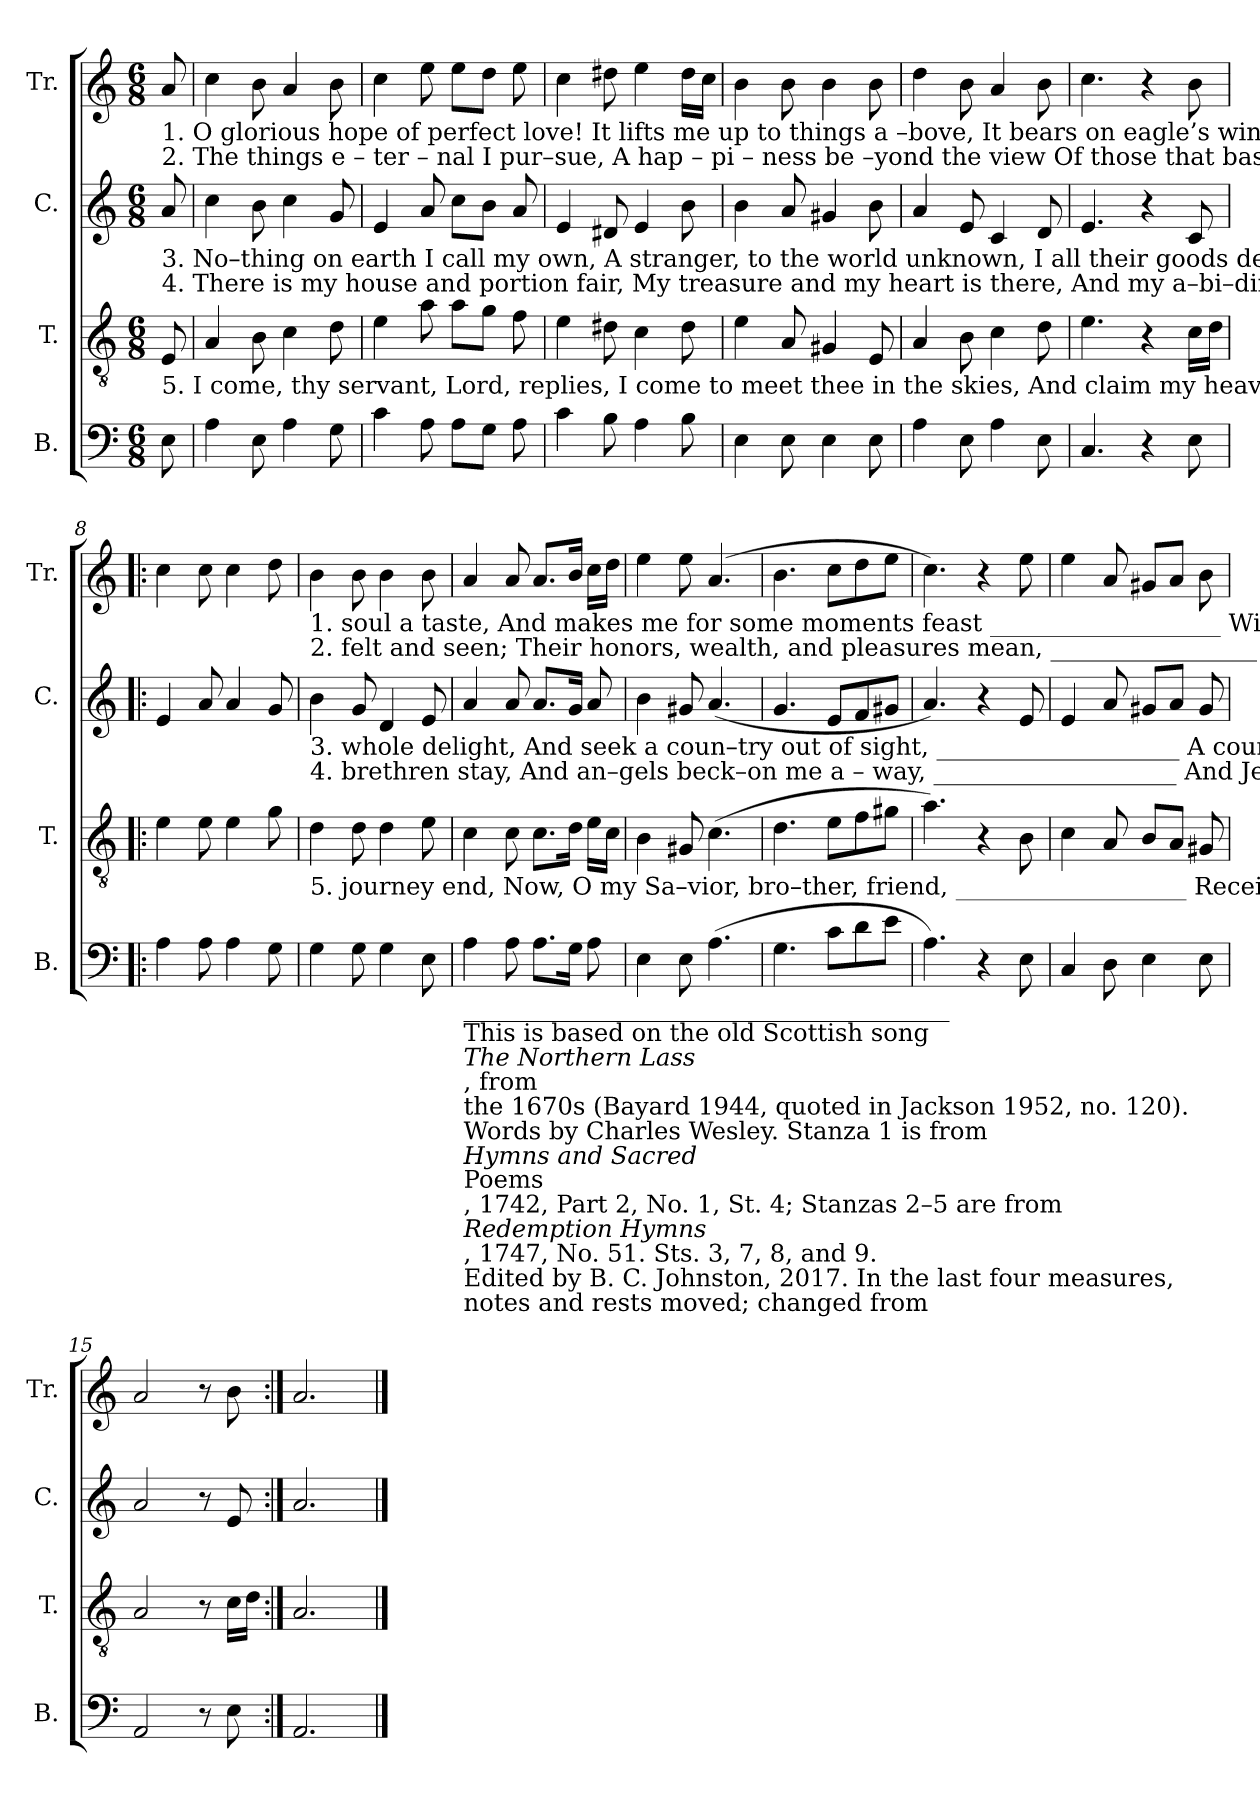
**kern	**kern	**kern	**kern
*part4	*part3	*part2	*part1
*staff4	*staff3	*staff2	*staff1
*I"B.	*I"T.	*I"C.	*I"Tr.
*I'B.	*I'T.	*I'C.	*I'Tr.
*clefF4	*clefGv2	*clefG2	*clefG2
*k[]	*k[]	*k[]	*k[]
*M6/8	*M6/8	*M6/8	*M6/8
*MM100	*MM100	*MM100	*MM100
=1	=1	=1	=1
!	!	!	!LO:TX:b:t=1. O   glorious   hope  of  perfect   love!    It     lifts    me  up   to      things   a –bove,  It   bears  on  eagle’s  wings,       It        gives  my  ravished
!	!	!	!LO:TX:b:t=2. The   things  e – ter – nal   I  pur–sue,    A    hap – pi – ness  be –yond   the  view   Of  those  that  basely pant      For    things  by   na–ture
!	!	!LO:TX:b:t=3. No–thing  on  earth  I  call  my own,   A    stranger,   to   the   world  unknown,     I   all   their  goods  despise;        I           trample  on  their	!
!	!	!LO:TX:b:t=4. There is  my house and portion fair,   My  treasure  and  my  heart    is   there,     And  my  a–bi–ding  home&colon;       For       me   my  el –der	!
!	!LO:TX:b:t=5. I   come,   thy  servant,  Lord, replies,  I   come   to   meet   thee   in   the   skies,  And claim my heavenly rest&colon;   Now      let  the  pil–grim's	!	!
8E\	8E/	8a/	8a/
=2	=2	=2	=2
4A\	4A/	4cc\	4cc\
8E\	8B\	8b\	8b\
4A\	4c\	4cc\	4a/
8G\	8d\	8g/	8b\
=3	=3	=3	=3
4c\	4e\	4e/	4cc\
8A\	8a\	8a/	8ee\
8A\L	8a\L	8cc\L	8ee\L
8G\J	8g\J	8b\J	8dd\J
8A\	8f\	8a/	8ee\
=4	=4	=4	=4
4c\	4e\	4e/	4cc\
8B\	8d#X\	8d#X/	8dd#X\
4A\	4c\	4e/	4ee\
8B\	8d#\	8b\	16dd#\LL
.	.	.	16cc\JJ
=5	=5	=5	=5
4E\	4e\	4b\	4b\
8E\	8A/	8a/	8b\
4E\	4G#X/	4g#X/	4b\
8E\	8E/	8b\	8b\
=6	=6	=6	=6
4A\	4A/	4a/	4dd\
8E\	8B\	8e/	8b\
4A\	4c\	4c/	4a/
8E\	8d\	8d/	8b\
=7	=7	=7	=7
4.C/	4.e\	4.e/	4.cc\
4r	4r	4r	4r
8E\	16c\LL	8c/	8b\
.	16d\JJ	.	.
=8!|:	=8!|:	=8!|:	=8!|:
4A\	4e\	4e/	4cc\
8A\	8e\	8a/	8cc\
4A\	4e\	4a/	4cc\
8G\	8g\	8g/	8dd\
!!LO:LB:g=z
=9	=9	=9	=9
!	!	!	!LO:TX:b:t=1. soul a taste,  And  makes me for some moments  feast ___________________   With  Je–sus,     priests    and   kings.           It
!	!	!	!LO:TX:b:t=2. felt and seen; Their honors, wealth, and pleasures mean, _________________       I       neither      have,     nor   want.         For
!	!	!LO:TX:b:t=3. whole  delight,  And seek a coun–try  out   of   sight, ____________________    A      country       in         the     skies.           I	!
!	!	!LO:TX:b:t=4. brethren  stay,   And  an–gels  beck–on me  a –  way,  ____________________   And   Je – sus     bids       me     come.        For	!
!	!LO:TX:b:t=5. journey end,  Now,  O  my  Sa–vior,  bro–ther,  friend, ___________________   Receive   me      to           thy   breast.       Now	!	!
4G\	4d\	4b\	4b\
8G\	8d\	8g/	8b\
4G\	4d\	4d/	4b\
8E\	8e\	8e/	8b\
=10	=10	=10	=10
!LO:TX:b:t=________________________________________	!	!	!
!LO:TX:b:t=This is based on the old Scottish song	!	!	!
!LO:TX:b:i:t=The Northern Lass	!	!	!
!LO:TX:b:t=, from	!	!	!
!LO:TX:b:t=the 1670s  (Bayard 1944, quoted in Jackson 1952, no. 120).	!	!	!
!LO:TX:b:t=Words by Charles Wesley. Stanza 1 is from	!	!	!
!LO:TX:b:i:t=Hymns and Sacred	!	!	!
!LO:TX:b:t=Poems	!	!	!
!LO:TX:b:t=, 1742, Part 2, No. 1, St. 4; Stanzas 2–5 are from	!	!	!
!LO:TX:b:i:t=Redemption Hymns	!	!	!
!LO:TX:b:t=, 1747, No. 51. Sts. 3, 7, 8, and 9.	!	!	!
!LO:TX:b:t=Edited by B. C. Johnston, 2017. In the last four measures,	!	!	!
!LO:TX:b:t=notes and rests moved; changed from	!	!	!
4A\	4c\	4a/	4a/
8A\	8c\	8a/	8a/
8.A\L	8.c\L	8.a/L	8.a/L
16G\Jk	16d\Jk	16g/Jk	16b/Jk
8A\	16e\LL	8a/	16cc\LL
.	16c\JJ	.	16dd\JJ
=11	=11	=11	=11
4E\	4B\	4b\	4ee\
8E\	8G#X/	8g#X/	8ee\
(4.A\	(4.c\	(4.a/	(4.a/
=12	=12	=12	=12
4.G\	4.d\	4.g/	4.b\
8c\L	8e\L	8e/L	8cc\L
8d\	8f\	8f/	8dd\
8e\J	8g#X\J	8g#X/J	8ee\J
=13	=13	=13	=13
4.A\)	4.a\)	4.a/)	4.cc\)
4r	4r	4r	4r
8E\	8B\	8e/	8ee\
=14	=14	=14	=14
4C/	4c\	4e/	4ee\
8D\	8A/	8a/	8a/
4E\	8B/L	8g#X/L	8g#X/L
.	8A/J	8a/J	8a/J
8E\	8G#X/	8g#/	8b\
=15	=15	=15	=15
2AA/	2A/	2a/	2a/
8r	8r	8r	8r
8E\	16c\LL	8e/	8b\
.	16d\JJ	.	.
=16:|!	=16:|!	=16:|!	=16:|!
2.AA/	2.A/	2.a/	2.a/
==	==	==	==
*-	*-	*-	*-
